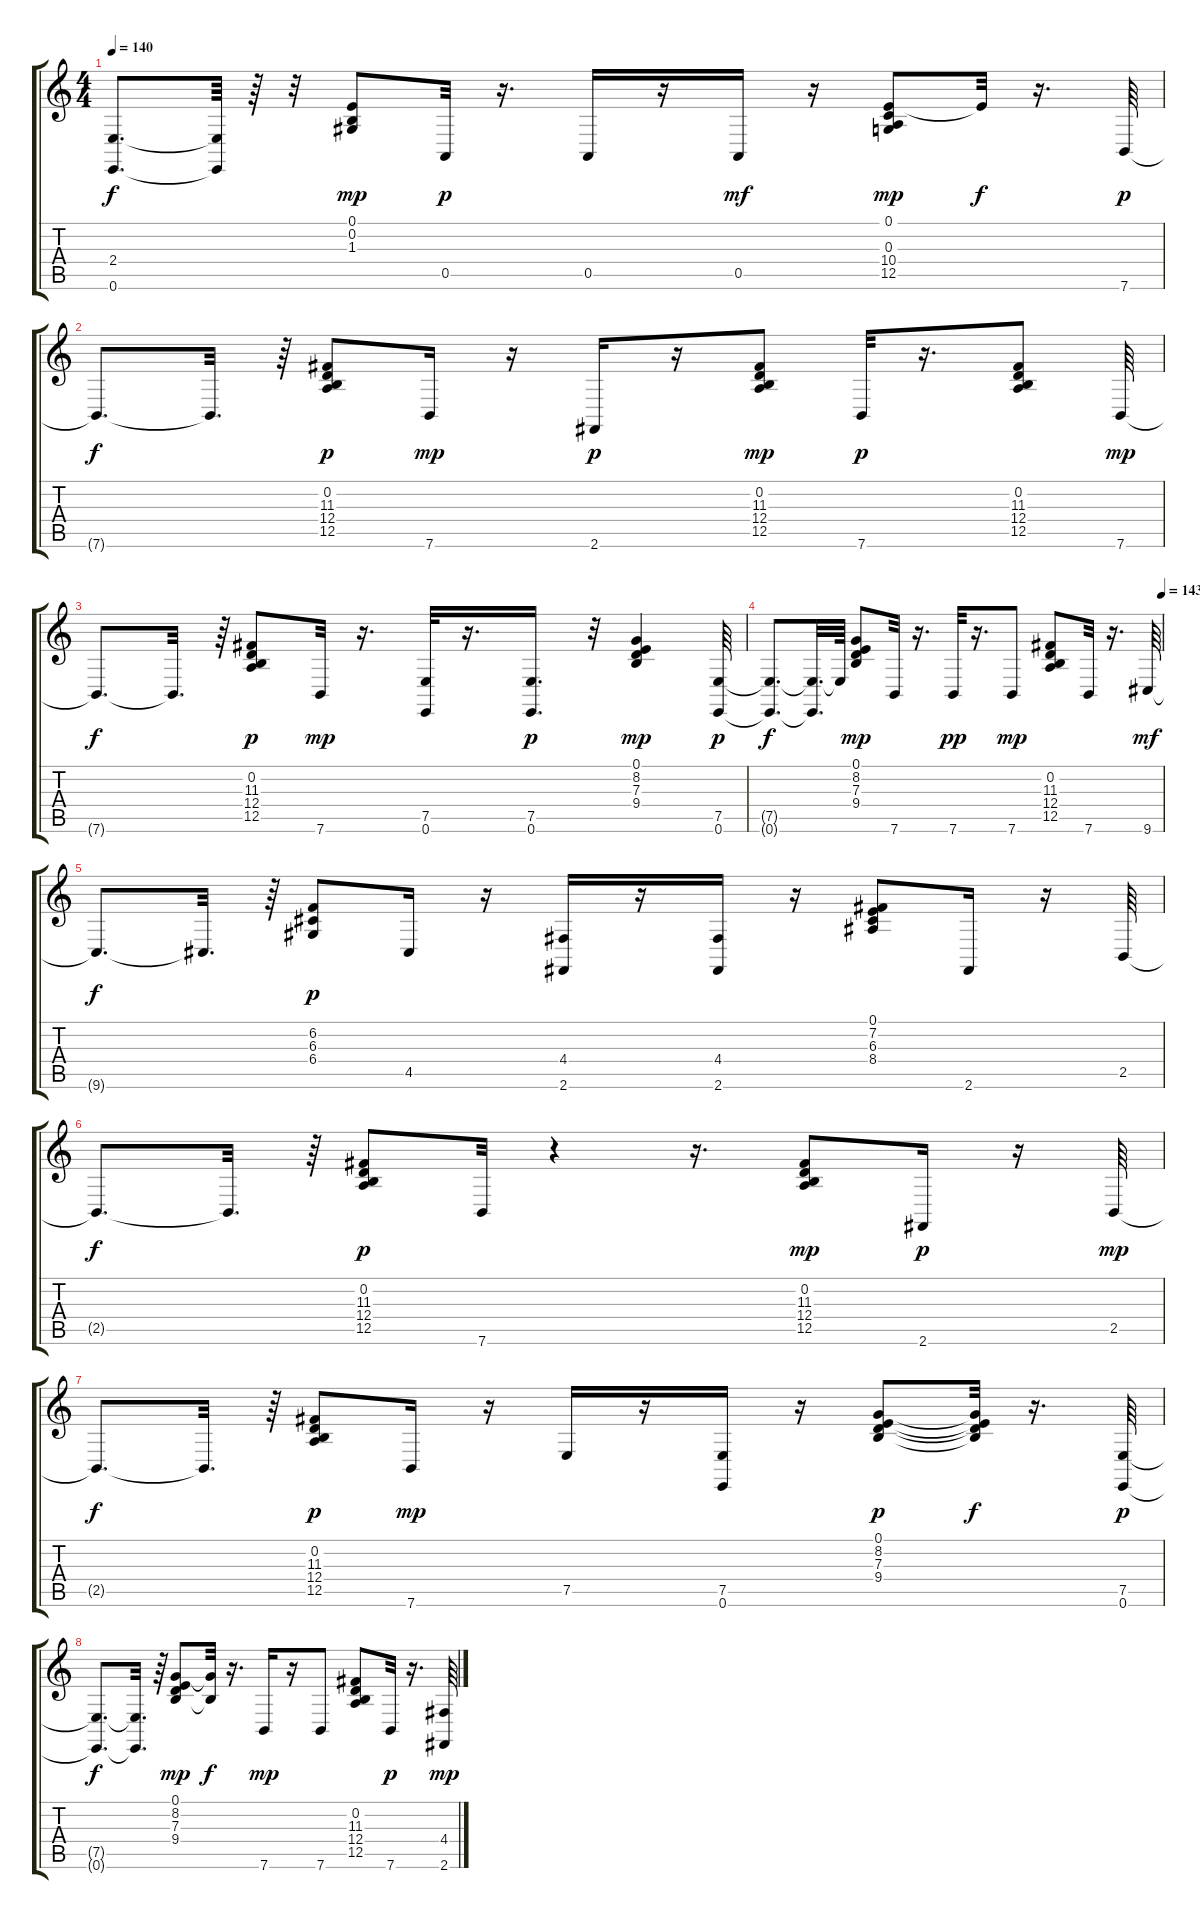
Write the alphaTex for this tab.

\track "" {instrument brightacousticpiano}
\staff {score tabs}
\tuning (E4 B3 G3 D3 A2 E2) {hide}
\ts (4 4)
\tempo 140
\clef g2
\ks c
(2.4{t} 0.6{t}).8{d dy f} (2.4{t} 0.6{t}).64 r.64 r.32 (0.1 0.2 1.3).8{dy mp} 0.5.32{dy p} r.16{d} 0.5.16 r.16 0.5.16{dy mf} r.16 (0.1 0.3 10.4 12.5).8{dy mp} 0.1{t}.32{dy f} r.16{d} 7.6.64{dy p} |
7.6{t}.8{d dy f} 7.6{t}.32{d} r.64 (0.2 11.3 12.4 12.5).8{dy p} 7.6.16{dy mp} r.16 2.6.16{dy p} r.16 (0.2 11.3 12.4 12.5).8{dy mp} 7.6.32{dy p} r.16{d} (0.2 11.3 12.4 12.5).8 7.6.64{dy mp} |
7.6{t}.8{d dy f} 7.6{t}.32{d} r.64 (0.2 11.3 12.4 12.5).8{dy p} 7.6.32{dy mp} r.16{d} (7.5 0.6).32 r.16{d} (7.5 0.6).16{d dy p} r.32 (0.1 8.2 7.3 9.4).4{dy mp} (7.5 0.6).64{dy p} |
\tempo (143 1)
(7.5{t} 0.6{t}).8{d dy f} (7.5{t} 0.6{t}).32{d} 7.5{t}.64 (0.1 8.2 7.3 9.4).8{dy mp} 7.6.32 r.16{d} 7.6.32{dy pp} r.16{d} 7.6.8{dy mp} (0.2 11.3 12.4 12.5).8 7.6.32 r.16{d} 9.6.64{dy mf} |
9.6{t}.8{d dy f} 9.6{t}.32{d} r.64 (6.2 6.3 6.4).8{dy p} 4.5.16 r.16 (4.4 2.6).16 r.16 (4.4 2.6).16 r.16 (0.1 7.2 6.3 8.4).8 2.6.16 r.16 2.5.64 |
2.5{t}.8{d dy f} 2.5{t}.32{d} r.64 (0.2 11.3 12.4 12.5).8{dy p} 7.6.32 r.4 r.16{d} (0.2 11.3 12.4 12.5).8{dy mp} 2.6.16{dy p} r.16 2.5.64{dy mp} |
2.5{t}.8{d dy f} 2.5{t}.32{d} r.64 (0.2 11.3 12.4 12.5).8{dy p} 7.6.16{dy mp} r.16 7.5.16 r.16 (7.5 0.6).16 r.16 (0.1 8.2 7.3 9.4).8{dy p} (0.1{t} 8.2{t} 7.3{t} 9.4{t}).32{dy f} r.16{d} (7.5 0.6).64{dy p} |
(7.5{t} 0.6{t}).8{d dy f} (7.5{t} 0.6{t}).32{d} r.64 (0.1 8.2 7.3 9.4).8{dy mp} (8.2{t} 9.4{t}).32{dy f} r.16{d} 7.6.16{dy mp} r.16 7.6.8 (0.2 11.3 12.4 12.5).8 7.6.32{dy p} r.16{d} (4.4 2.6).64{dy mp}
